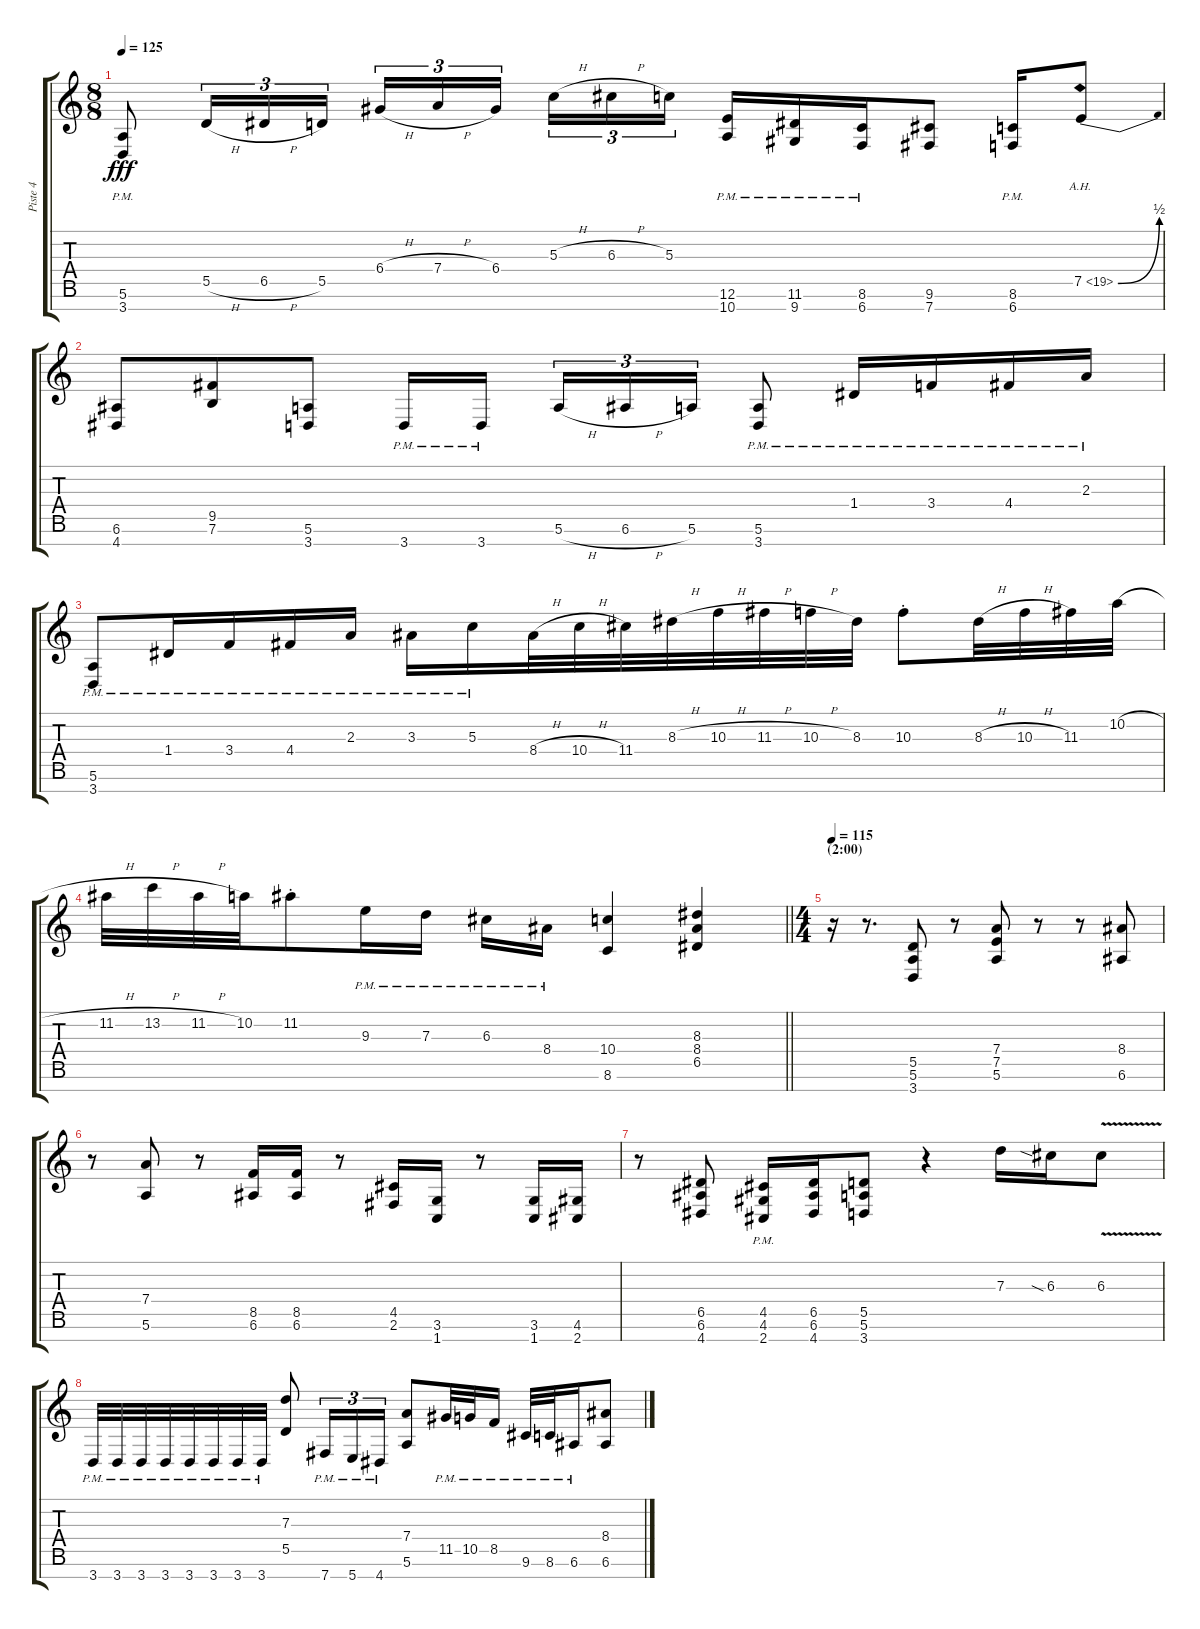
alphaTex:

\track ("Piste 4" "Piste 4") {instrument distortionguitar}
\staff {score tabs}
\tuning (E4 B3 G3 D3 A2 E2 B1) {hide}
\ts (8 8)
\tempo 125
\clef g2
\ks c
(5.6{pm} 3.7{pm}).8{dy fff} 5.5{h}.16{tu (3 2)} 6.5{h}.16{tu (3 2)} 5.5.16{tu (3 2)} 6.4{h}.16{tu (3 2)} 7.4{h}.16{tu (3 2)} 6.4.16{tu (3 2)} 5.3{h}.16{tu (3 2)} 6.3{h}.16{tu (3 2)} 5.3.16{tu (3 2)} (12.6{pm} 10.7{pm}).16 (11.6{pm} 9.7{pm}).16 (8.6{pm} 6.7{pm}).16 (9.6 7.7).8 (8.6{pm} 6.7{pm}).16 7.5{be (bend 0 0 60 2) ah 12}.8 |
(6.6 4.7).8 (9.5 7.6).8 (5.6 3.7).8 3.7{pm}.16 3.7{pm}.16 5.6{h}.16{tu (3 2)} 6.6{h}.16{tu (3 2)} 5.6.16{tu (3 2)} (5.6{pm} 3.7{pm}).8 1.4{pm}.16 3.4{pm}.16 4.4{pm}.16 2.3{pm}.16 |
(5.6{pm} 3.7{pm}).8 1.4{pm}.16 3.4{pm}.16 4.4{pm}.16 2.3{pm}.16 3.3{pm}.16 5.3{pm}.16 8.4{h}.32 10.4{h}.32 11.4.32 8.3{h}.32 10.3{h}.32 11.3{h}.32 10.3{h}.32 8.3.32 10.3{st}.8 8.3{h}.32 10.3{h}.32 11.3.32 10.2{h}.32 |
\barLineRight lightlight
11.2{h}.32 13.2{h}.32 11.2{h}.32 10.2.32 11.2{st}.8 9.3{pm}.16 7.3{pm}.16 6.3{pm}.16 8.4{pm}.16 (10.4 8.6).4 (8.3 8.4 6.5).4 |
\ts (4 4)
\section ("" "(2:00)")
\tempo 115
r.16 r.8{d} (5.5 5.6 3.7).8 r.8 (7.4 7.5 5.6).8 r.8 r.8 (8.4 6.6).8 |
r.8 (7.4 5.6).8 r.8 (8.5 6.6).16 (8.5 6.6).16 r.8 (4.5 2.6).16 (3.6 1.7).16 r.8 (3.6 1.7).16 (4.6 2.7).16 |
r.8 (6.5 6.6 4.7).8 (4.5{pm} 4.6{pm} 2.7{pm}).16 (6.5 6.6 4.7).16 (5.5 5.6 3.7).8 r.4 7.3.16 6.3{sia}.16 6.3{v}.8 |
3.7{pm}.32 3.7{pm}.32 3.7{pm}.32 3.7{pm}.32 3.7{pm}.32 3.7{pm}.32 3.7{pm}.32 3.7{pm}.32 (7.3 5.5).8 7.7{pm}.16{tu (3 2)} 5.7{pm}.16{tu (3 2)} 4.7{pm}.16{tu (3 2)} (7.4 5.6).8 11.5{pm}.32 10.5{pm}.32 8.5{pm}.16 9.6{pm}.32 8.6{pm}.32 6.6{pm}.16 (8.4 6.6).8
